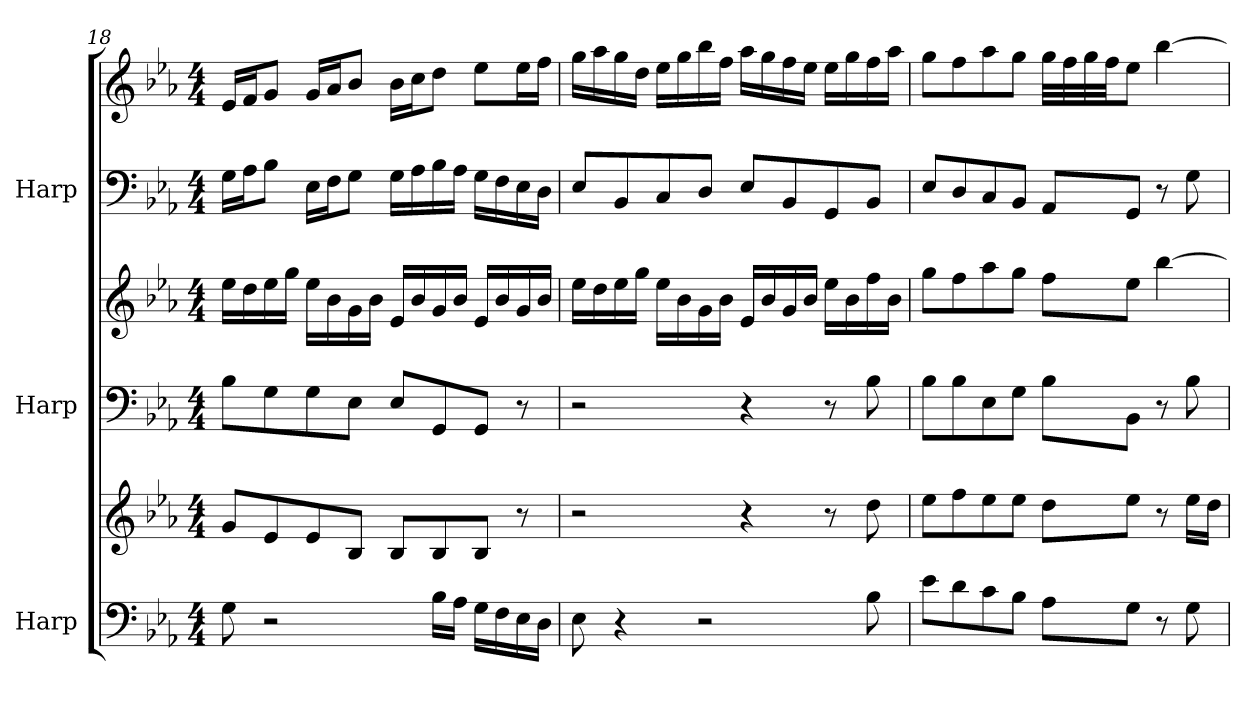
**kern	**kern	**kern	**kern	**kern	**kern
*part3	*part3	*part2	*part2	*part1	*part1
*staff6	*staff5	*staff4	*staff3	*staff2	*staff1
*I"Harp	*	*I"Harp	*	*I"Harp	*
*I'Hp	*	*I'Hp	*	*I'Hp	*
!!LO:PB:g=z
*clefF4	*clefG2	*clefF4	*clefG2	*clefF4	*clefG2
*k[b-e-a-]	*k[b-e-a-]	*k[b-e-a-]	*k[b-e-a-]	*k[b-e-a-]	*k[b-e-a-]
*M4/4	*M4/4	*M4/4	*M4/4	*M4/4	*M4/4
=18	=18	=18	=18	=18	=18
8G\	8g/L	8B-\L	16ee-\LL	16G\LL	16e-/LL
.	.	.	16dd\	16A-\J	16f/J
2r	8e-/	8G\	16ee-\	8B-\J	8g/J
.	.	.	16gg\JJ	.	.
.	8e-/	8G\	16ee-\LL	16E-\LL	16g/LL
.	.	.	16b-\	16F\J	16a-/J
.	8B-/J	8E-\J	16g\	8G\J	8b-/J
.	.	.	16b-\JJ	.	.
.	8B-/L	8E-/L	16e-/LL	16G\LL	16b-\LL
.	.	.	16b-/	16A-\	16cc\J
16B-\LL	8B-/	8GG/	16g/	16B-\	8dd\J
16A-\JJ	.	.	16b-/JJ	16A-\JJ	.
16G\LL	8B-/J	8GG/J	16e-/LL	16G\LL	8ee-\L
16F\	.	.	16b-/	16F\	.
16E-\	8r	8r	16g/	16E-\	16ee-\L
16D\JJ	.	.	16b-/JJ	16D\JJ	16ff\JJ
=19	=19	=19	=19	=19	=19
8E-\	2r	2r	16ee-\LL	8E-/L	16gg\LL
.	.	.	16dd\	.	16aa-\
4r	.	.	16ee-\	8BB-/	16gg\
.	.	.	16gg\JJ	.	16dd\JJ
.	.	.	16ee-\LL	8C/	16ee-\LL
.	.	.	16b-\	.	16gg\
2r	.	.	16g\	8D/J	16bb-\
.	.	.	16b-\JJ	.	16ff\JJ
.	4r	4r	16e-/LL	8E-/L	16aa-\LL
.	.	.	16b-/	.	16gg\
.	.	.	16g/	8BB-/	16ff\
.	.	.	16b-/JJ	.	16ee-\JJ
.	8r	8r	16ee-\LL	8GG/	16ee-\LL
.	.	.	16b-\	.	16gg\
8B-\	8dd\	8B-\	16ff\	8BB-/J	16ff\
.	.	.	16b-\JJ	.	16aa-\JJ
=20	=20	=20	=20	=20	=20
8e-\L	8ee-\L	8B-\L	8gg\L	8E-/L	8gg\L
8d\	8ff\	8B-\	8ff\	8D/	8ff\
8c\	8ee-\	8E-\	8aa-\	8C/	8aa-\
8B-\J	8ee-\J	8G\J	8gg\J	8BB-/J	8gg\J
8A-\L	8dd\L	8B-\L	8ff\L	8AA-/L	32gg\LLL
.	.	.	.	.	32ff\
.	.	.	.	.	32gg\
.	.	.	.	.	32ff\JJ
8G\J	8ee-\J	8BB-\J	8ee-\J	8GG/J	8ee-\J
8r	8r	8r	[4bb-\	8r	[4bb-\
8G\	16ee-\LL	8B-\	.	8G\	.
.	16dd\JJ	.	.	.	.
=	=	=	=	=	=
*-	*-	*-	*-	*-	*-
